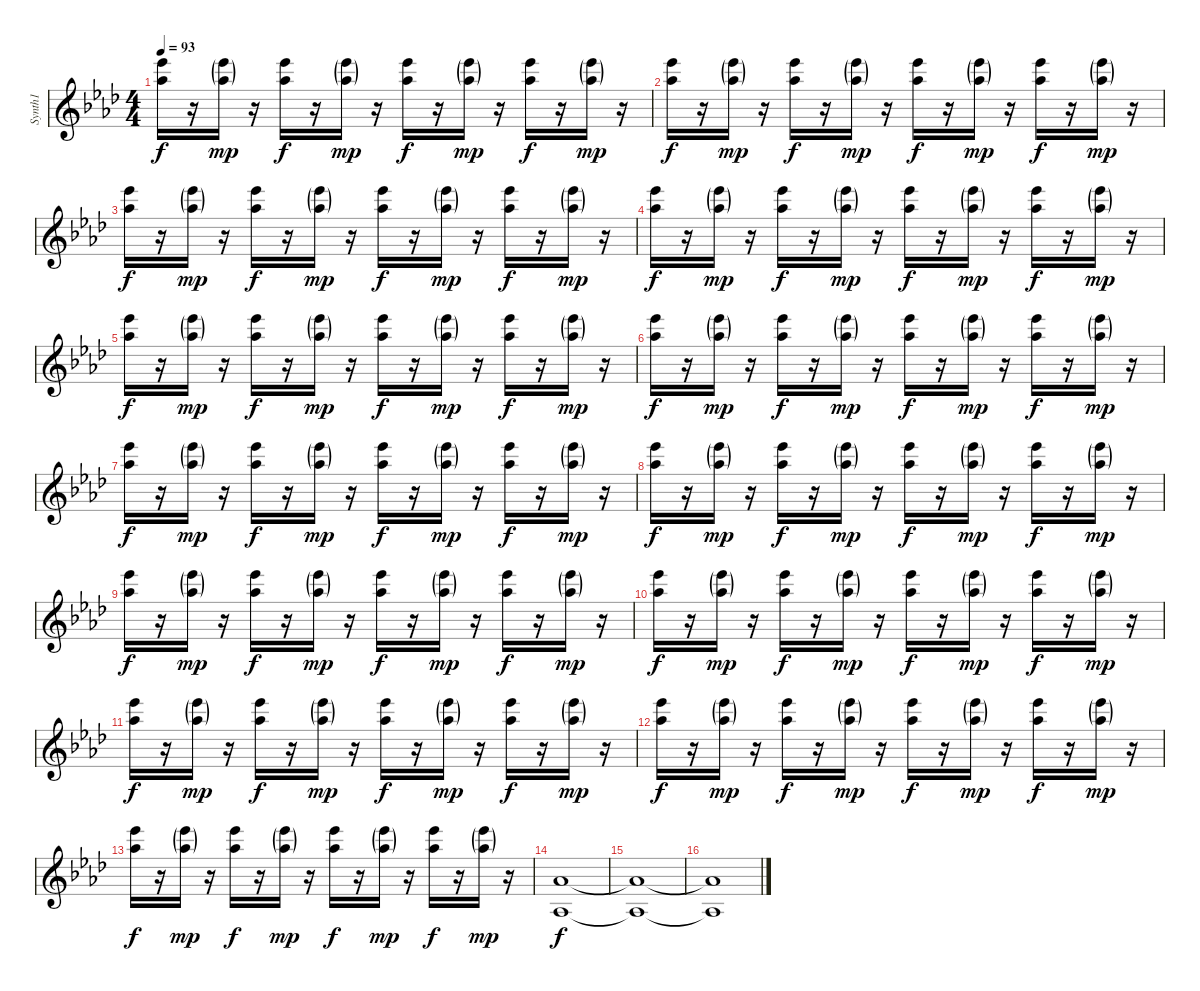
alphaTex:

\track ("Synth1" "Synth1") {instrument stringensemble1}
\staff {score}
\tuning (E4 C4 G3 C3 G2 C2) {hide}
\ts (4 4)
\tempo 93
\clef g2
\ks ab
(23.1 20.2).16{dy f} r.16 (23.1{g} 20.2{g}).16{dy mp} r.16 (23.1 20.2).16{dy f} r.16 (23.1{g} 20.2{g}).16{dy mp} r.16 (23.1 20.2).16{dy f} r.16 (23.1{g} 20.2{g}).16{dy mp} r.16 (23.1 20.2).16{dy f} r.16 (23.1{g} 20.2{g}).16{dy mp} r.16 |
(23.1 20.2).16{dy f} r.16 (23.1{g} 20.2{g}).16{dy mp} r.16 (23.1 20.2).16{dy f} r.16 (23.1{g} 20.2{g}).16{dy mp} r.16 (23.1 20.2).16{dy f} r.16 (23.1{g} 20.2{g}).16{dy mp} r.16 (23.1 20.2).16{dy f} r.16 (23.1{g} 20.2{g}).16{dy mp} r.16 |
(23.1 20.2).16{dy f} r.16 (23.1{g} 20.2{g}).16{dy mp} r.16 (23.1 20.2).16{dy f} r.16 (23.1{g} 20.2{g}).16{dy mp} r.16 (23.1 20.2).16{dy f} r.16 (23.1{g} 20.2{g}).16{dy mp} r.16 (23.1 20.2).16{dy f} r.16 (23.1{g} 20.2{g}).16{dy mp} r.16 |
(23.1 20.2).16{dy f} r.16 (23.1{g} 20.2{g}).16{dy mp} r.16 (23.1 20.2).16{dy f} r.16 (23.1{g} 20.2{g}).16{dy mp} r.16 (23.1 20.2).16{dy f} r.16 (23.1{g} 20.2{g}).16{dy mp} r.16 (23.1 20.2).16{dy f} r.16 (23.1{g} 20.2{g}).16{dy mp} r.16 |
(23.1 20.2).16{dy f} r.16 (23.1{g} 20.2{g}).16{dy mp} r.16 (23.1 20.2).16{dy f} r.16 (23.1{g} 20.2{g}).16{dy mp} r.16 (23.1 20.2).16{dy f} r.16 (23.1{g} 20.2{g}).16{dy mp} r.16 (23.1 20.2).16{dy f} r.16 (23.1{g} 20.2{g}).16{dy mp} r.16 |
(23.1 20.2).16{dy f} r.16 (23.1{g} 20.2{g}).16{dy mp} r.16 (23.1 20.2).16{dy f} r.16 (23.1{g} 20.2{g}).16{dy mp} r.16 (23.1 20.2).16{dy f} r.16 (23.1{g} 20.2{g}).16{dy mp} r.16 (23.1 20.2).16{dy f} r.16 (23.1{g} 20.2{g}).16{dy mp} r.16 |
(23.1 20.2).16{dy f} r.16 (23.1{g} 20.2{g}).16{dy mp} r.16 (23.1 20.2).16{dy f} r.16 (23.1{g} 20.2{g}).16{dy mp} r.16 (23.1 20.2).16{dy f} r.16 (23.1{g} 20.2{g}).16{dy mp} r.16 (23.1 20.2).16{dy f} r.16 (23.1{g} 20.2{g}).16{dy mp} r.16 |
(23.1 20.2).16{dy f} r.16 (23.1{g} 20.2{g}).16{dy mp} r.16 (23.1 20.2).16{dy f} r.16 (23.1{g} 20.2{g}).16{dy mp} r.16 (23.1 20.2).16{dy f} r.16 (23.1{g} 20.2{g}).16{dy mp} r.16 (23.1 20.2).16{dy f} r.16 (23.1{g} 20.2{g}).16{dy mp} r.16 |
(23.1 20.2).16{dy f} r.16 (23.1{g} 20.2{g}).16{dy mp} r.16 (23.1 20.2).16{dy f} r.16 (23.1{g} 20.2{g}).16{dy mp} r.16 (23.1 20.2).16{dy f} r.16 (23.1{g} 20.2{g}).16{dy mp} r.16 (23.1 20.2).16{dy f} r.16 (23.1{g} 20.2{g}).16{dy mp} r.16 |
(23.1 20.2).16{dy f} r.16 (23.1{g} 20.2{g}).16{dy mp} r.16 (23.1 20.2).16{dy f} r.16 (23.1{g} 20.2{g}).16{dy mp} r.16 (23.1 20.2).16{dy f} r.16 (23.1{g} 20.2{g}).16{dy mp} r.16 (23.1 20.2).16{dy f} r.16 (23.1{g} 20.2{g}).16{dy mp} r.16 |
(23.1 20.2).16{dy f} r.16 (23.1{g} 20.2{g}).16{dy mp} r.16 (23.1 20.2).16{dy f} r.16 (23.1{g} 20.2{g}).16{dy mp} r.16 (23.1 20.2).16{dy f} r.16 (23.1{g} 20.2{g}).16{dy mp} r.16 (23.1 20.2).16{dy f} r.16 (23.1{g} 20.2{g}).16{dy mp} r.16 |
(23.1 20.2).16{dy f} r.16 (23.1{g} 20.2{g}).16{dy mp} r.16 (23.1 20.2).16{dy f} r.16 (23.1{g} 20.2{g}).16{dy mp} r.16 (23.1 20.2).16{dy f} r.16 (23.1{g} 20.2{g}).16{dy mp} r.16 (23.1 20.2).16{dy f} r.16 (23.1{g} 20.2{g}).16{dy mp} r.16 |
(23.1 20.2).16{dy f} r.16 (23.1{g} 20.2{g}).16{dy mp} r.16 (23.1 20.2).16{dy f} r.16 (23.1{g} 20.2{g}).16{dy mp} r.16 (23.1 20.2).16{dy f} r.16 (23.1{g} 20.2{g}).16{dy mp} r.16 (23.1 20.2).16{dy f} r.16 (23.1{g} 20.2{g}).16{dy mp} r.16 |
(8.2 8.4).1{dy f volume 10 instrument stringensemble1} |
(8.2{t} 8.4{t}).1 |
(8.2{t} 8.4{t}).1
